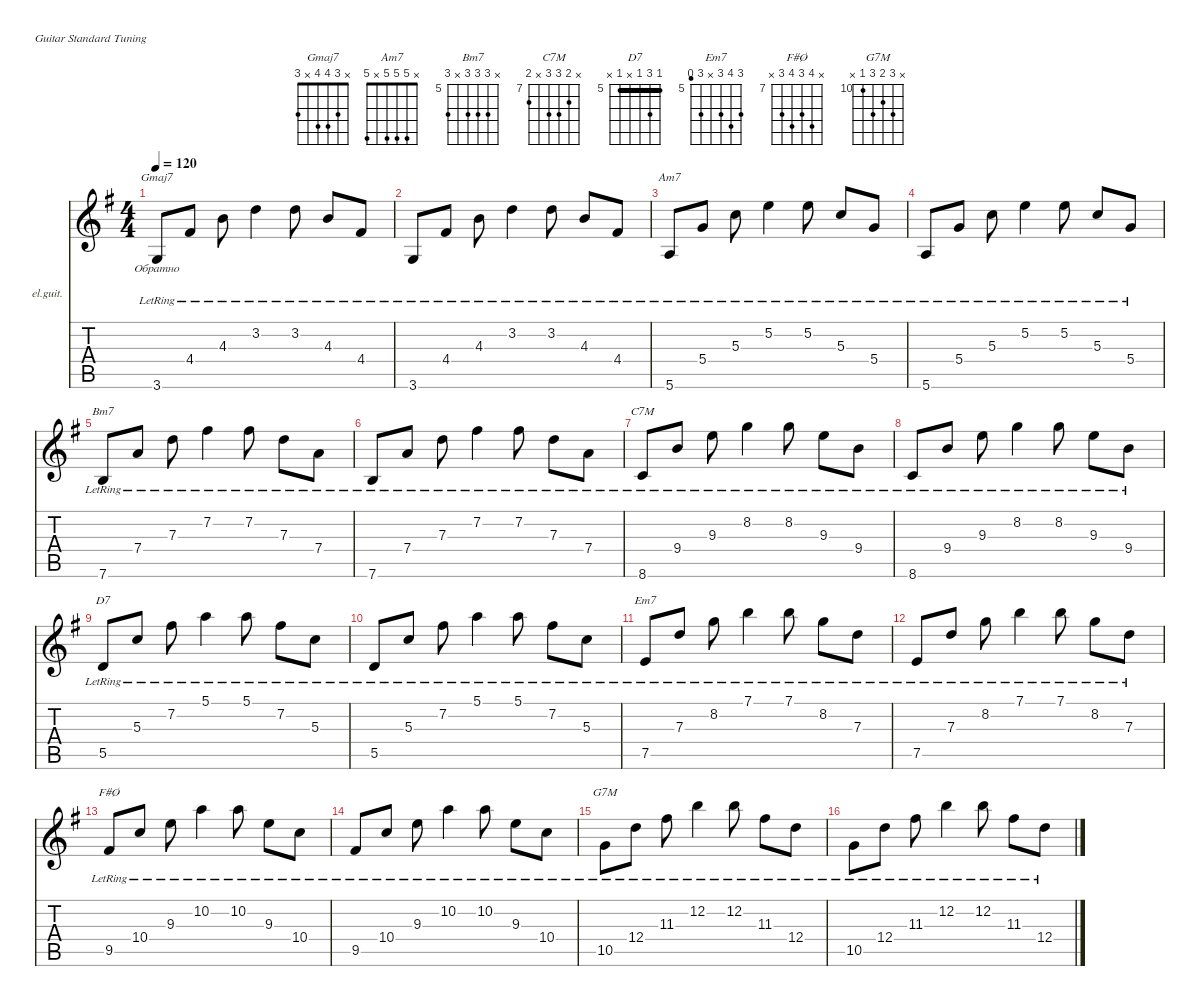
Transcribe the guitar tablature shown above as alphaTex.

\defaultSystemsLayout 4
\hideDynamics
\bracketExtendMode nobrackets
\firstSystemTrackNameOrientation horizontal
\otherSystemsTrackNameOrientation horizontal
\track ("Clean Guitar" "el.guit.") {instrument electricguitarclean}
\staff {score tabs}
\tuning (E4 B3 G3 D3 A2 E2)
\chord ("Gmaj7" x 3 4 4 x 3) {showfingering false}
\chord ("Am7" x 5 5 5 x 5) {showfingering false}
\chord ("Bm7" x 7 7 7 x 7) {firstfret 5 showfingering false}
\chord ("C7M" x 8 9 9 x 8) {firstfret 7 showfingering false}
\chord ("D7" 5 7 5 x 5 x) {firstfret 5 showfingering false barre (5 5)}
\chord ("Em7" 7 8 7 x 7 4) {firstfret 5 showfingering false}
\chord ("F#Ø" x 10 9 10 9 x) {firstfret 7 showfingering false}
\chord ("G7M" x 12 11 12 10 x) {firstfret 10 showfingering false}
\ts (4 4)
\tempo 120
\clef g2
\ks g
3.6{lr}.8{ch "Gmaj7" lyrics (0 "Обратно") lyrics (1 "") lyrics (2 "") lyrics (3 "") lyrics (4 "") dy mf instrument electricguitarclean} 4.4{lr}.8 4.3{lr}.8 3.2{lr}.4 3.2{lr}.8 4.3{lr}.8 4.4{lr}.8 |
3.6{lr}.8 4.4{lr}.8 4.3{lr}.8 3.2{lr}.4 3.2{lr}.8 4.3{lr}.8 4.4{lr}.8 |
5.6{lr}.8{ch "Am7"} 5.4{lr}.8 5.3{lr}.8 5.2{lr}.4 5.2{lr}.8 5.3{lr}.8 5.4{lr}.8 |
5.6{lr}.8 5.4{lr}.8 5.3{lr}.8 5.2{lr}.4 5.2{lr}.8 5.3{lr}.8 5.4{lr}.8 |
7.6{lr}.8{ch "Bm7"} 7.4{lr}.8 7.3{lr}.8 7.2{lr}.4 7.2{lr}.8 7.3{lr}.8 7.4{lr}.8 |
7.6{lr}.8 7.4{lr}.8 7.3{lr}.8 7.2{lr}.4 7.2{lr}.8 7.3{lr}.8 7.4{lr}.8 |
8.6{lr}.8{ch "C7M"} 9.4{lr}.8 9.3{lr}.8 8.2{lr}.4 8.2{lr}.8 9.3{lr}.8 9.4{lr}.8 |
8.6{lr}.8 9.4{lr}.8 9.3{lr}.8 8.2{lr}.4 8.2{lr}.8 9.3{lr}.8 9.4{lr}.8 |
5.5{lr}.8{ch "D7"} 5.3{lr}.8 7.2{lr}.8 5.1{lr}.4 5.1{lr}.8 7.2{lr}.8 5.3{lr}.8 |
5.5{lr}.8 5.3{lr}.8 7.2{lr}.8 5.1{lr}.4 5.1{lr}.8 7.2{lr}.8 5.3{lr}.8 |
7.5{lr}.8{ch "Em7"} 7.3{lr}.8 8.2{lr}.8 7.1{lr}.4 7.1{lr}.8 8.2{lr}.8 7.3{lr}.8 |
7.5{lr}.8 7.3{lr}.8 8.2{lr}.8 7.1{lr}.4 7.1{lr}.8 8.2{lr}.8 7.3{lr}.8 |
9.5{lr}.8{ch "F#Ø"} 10.4{lr}.8 9.3{lr}.8 10.2{lr}.4 10.2{lr}.8 9.3{lr}.8 10.4{lr}.8 |
9.5{lr}.8 10.4{lr}.8 9.3{lr}.8 10.2{lr}.4 10.2{lr}.8 9.3{lr}.8 10.4{lr}.8 |
10.5{lr}.8{ch "G7M"} 12.4{lr}.8 11.3{lr}.8 12.2{lr}.4 12.2{lr}.8 11.3{lr}.8 12.4{lr}.8 |
10.5{lr}.8 12.4{lr}.8 11.3{lr}.8 12.2{lr}.4 12.2{lr}.8 11.3{lr}.8 12.4{lr}.8
